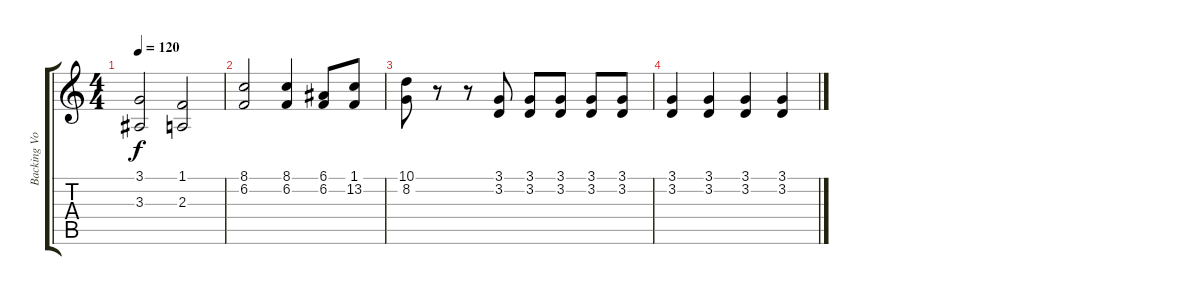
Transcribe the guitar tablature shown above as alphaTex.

\track ("Backing Vocals" "Backing Vo") {instrument lead6voice}
\staff {score tabs}
\tuning (E4 B3 G3 D3 A2 E2) {hide}
\ts (4 4)
\tempo 120
\clef g2
\ks c
(3.1 3.3).2{dy f} (1.1 2.3).2 |
(8.1 6.2).2 (8.1 6.2).4 (6.1 6.2).8 (1.1 13.2).8 |
(10.1 8.2).8 r.8 r.8 (3.1 3.2).8 (3.1 3.2).8 (3.1 3.2).8 (3.1 3.2).8 (3.1 3.2).8 |
(3.1 3.2).4 (3.1 3.2).4 (3.1 3.2).4 (3.1 3.2).4
